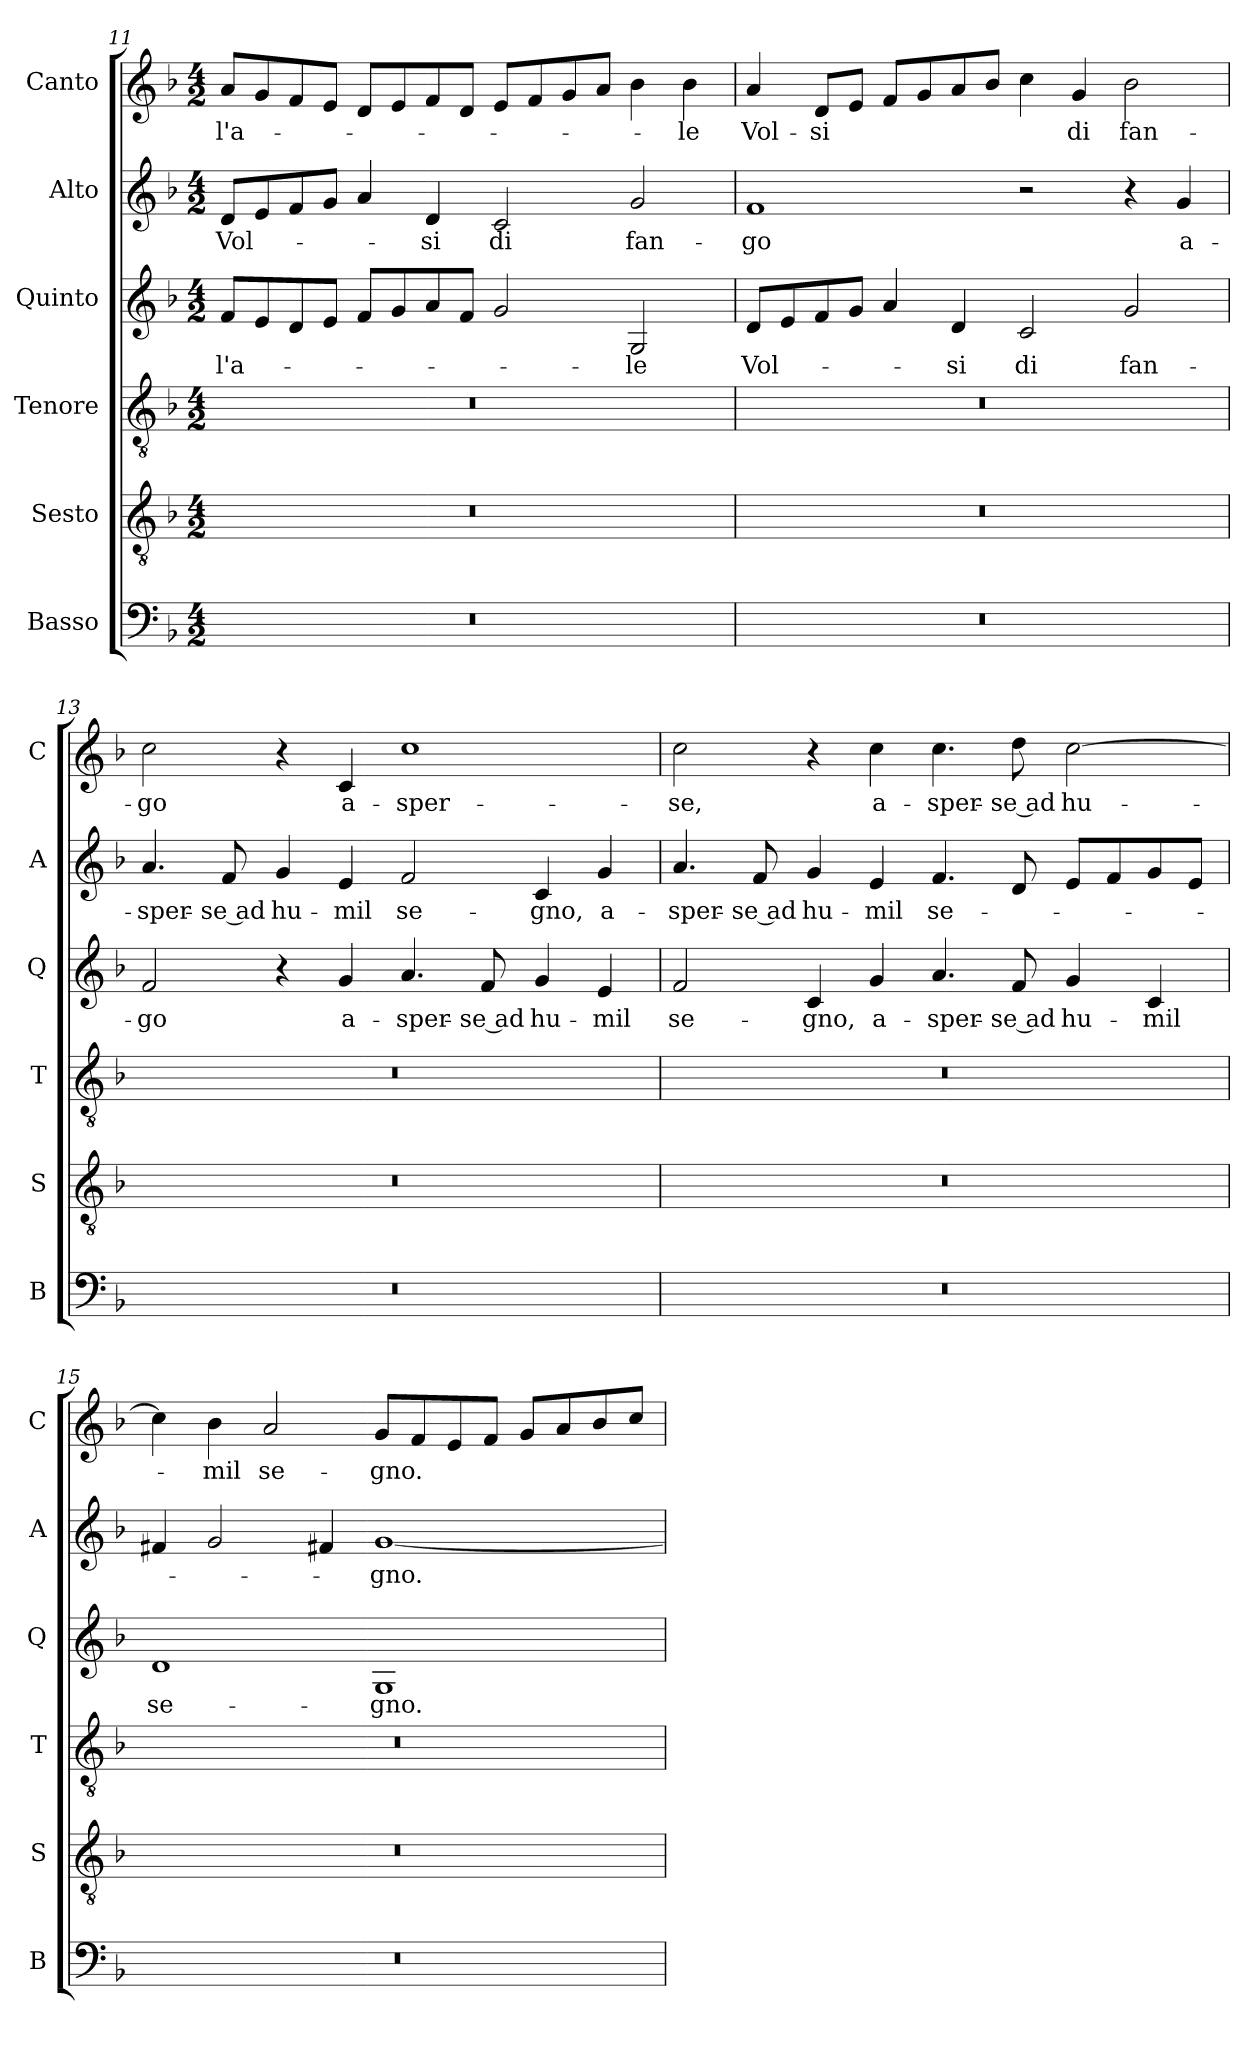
**kern	**kern	**kern	**kern	**text	**kern	**text	**kern	**text
*part6	*part5	*part4	*part3	*part3	*part2	*part2	*part1	*part1
*staff6	*staff5	*staff4	*staff3	*staff3	*staff2	*staff2	*staff1	*staff1
*I"Basso	*I"Sesto	*I"Tenore	*I"Quinto	*	*I"Alto	*	*I"Canto	*
*I'B	*I'S	*I'T	*I'Q	*	*I'A	*	*I'C	*
*clefF4	*clefGv2	*clefGv2	*clefG2	*	*clefG2	*	*clefG2	*
*k[b-]	*k[b-]	*k[b-]	*k[b-]	*	*k[b-]	*	*k[b-]	*
*d:	*d:	*d:	*d:	*	*d:	*	*d:	*
*M4/2	*M4/2	*M4/2	*M4/2	*	*M4/2	*	*M4/2	*
=11	=11	=11	=11	=11	=11	=11	=11	=11
0r	0r	0r	8fL	l'a-	8dL	Vol-	8aL	l'a-
.	.	.	8e	.	8e	.	8g	.
.	.	.	8d	.	8f	.	8f	.
.	.	.	8eJ	.	8gJ	.	8eJ	.
.	.	.	8fL	.	4a	.	8dL	.
.	.	.	8g	.	.	.	8e	.
.	.	.	8a	.	4d	-si	8f	.
.	.	.	8fJ	.	.	.	8dJ	.
.	.	.	2g	.	2c	di	8eL	.
.	.	.	.	.	.	.	8f	.
.	.	.	.	.	.	.	8g	.
.	.	.	.	.	.	.	8aJ	.
.	.	.	2G	-le	2g	fan-	4b-	.
.	.	.	.	.	.	.	4b-	-le
=12	=12	=12	=12	=12	=12	=12	=12	=12
0r	0r	0r	8dL	Vol-	1f	-go	4a	Vol-
.	.	.	8e	.	.	.	.	.
.	.	.	8f	.	.	.	8dL	-si
.	.	.	8gJ	.	.	.	8eJ	.
.	.	.	4a	.	.	.	8fL	.
.	.	.	.	.	.	.	8g	.
.	.	.	4d	-si	.	.	8a	.
.	.	.	.	.	.	.	8b-J	.
.	.	.	2c	di	2r	.	4cc	.
.	.	.	.	.	.	.	4g	di
.	.	.	2g	fan-	4r	.	2b-	fan-
.	.	.	.	.	4g	a-	.	.
=13	=13	=13	=13	=13	=13	=13	=13	=13
0r	0r	0r	2f	-go	4.a	-sper-	2cc	-go
.	.	.	.	.	8f	-se ad	.	.
.	.	.	4r	.	4g	hu-	4r	.
.	.	.	4g	a-	4e	-mil	4c	a-
.	.	.	4.a	-sper-	2f	se-	1cc	-sper-
.	.	.	8f	-se ad	.	.	.	.
.	.	.	4g	hu-	4c	-gno,	.	.
.	.	.	4e	-mil	4g	a-	.	.
=14	=14	=14	=14	=14	=14	=14	=14	=14
0r	0r	0r	2f	se-	4.a	-sper-	2cc	-se,
.	.	.	.	.	8f	-se ad	.	.
.	.	.	4c	-gno,	4g	hu-	4r	.
.	.	.	4g	a-	4e	-mil	4cc	a-
.	.	.	4.a	-sper-	4.f	se-	4.cc	-sper-
.	.	.	8f	-se ad	8d	.	8dd	-se ad
.	.	.	4g	hu-	8eL	.	[2cc	hu-
.	.	.	.	.	8f	.	.	.
.	.	.	4c	-mil	8g	.	.	.
.	.	.	.	.	8eJ	.	.	.
=15	=15	=15	=15	=15	=15	=15	=15	=15
0r	0r	0r	1d	se-	4f#X	.	4cc]	.
.	.	.	.	.	2g	.	4b-	-mil
.	.	.	.	.	.	.	2a	se-
.	.	.	.	.	4f#X	.	.	.
.	.	.	1G	-gno.	[1g	-gno.	8gL	-gno.
.	.	.	.	.	.	.	8f	.
.	.	.	.	.	.	.	8e	.
.	.	.	.	.	.	.	8fJ	.
.	.	.	.	.	.	.	8gL	.
.	.	.	.	.	.	.	8a	.
.	.	.	.	.	.	.	8b-	.
.	.	.	.	.	.	.	8ccJ	.
=	=	=	=	=	=	=	=	=
*-	*-	*-	*-	*-	*-	*-	*-	*-
